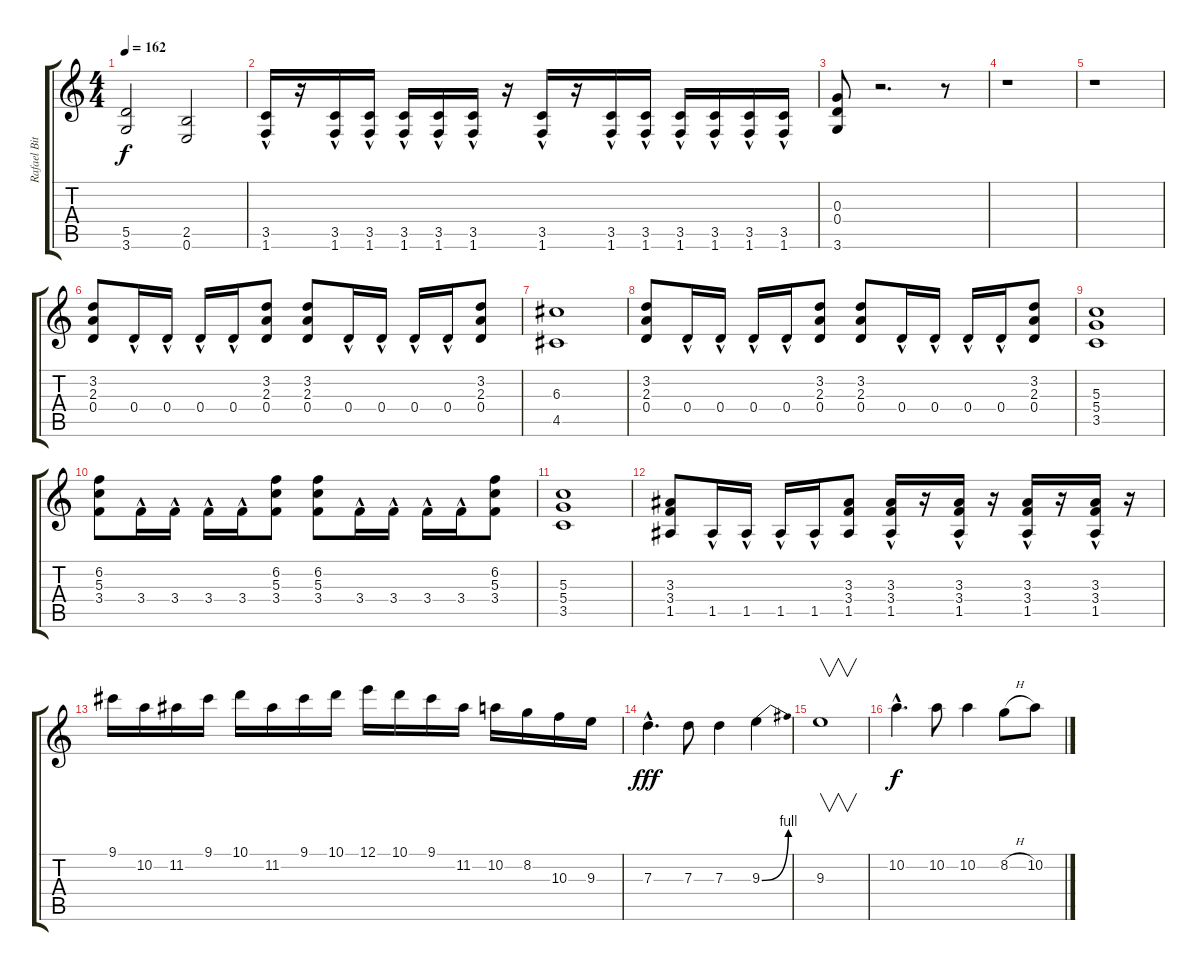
\track ("Rafael Bittencourt" "Rafael Bit") {instrument distortionguitar}
\staff {score tabs}
\tuning (E4 B3 G3 D3 A2 E2) {hide}
\ts (4 4)
\tempo 162
\clef g2
\ks c
(5.5 3.6).2{dy f} (2.5 0.6).2 |
(3.5{hac} 1.6{hac}).16 r.16 (3.5{hac} 1.6{hac}).16 (3.5{hac} 1.6{hac}).16 (3.5{hac} 1.6{hac}).16 (3.5{hac} 1.6{hac}).16 (3.5{hac} 1.6{hac}).16 r.16 (3.5{hac} 1.6{hac}).16 r.16 (3.5{hac} 1.6{hac}).16 (3.5{hac} 1.6{hac}).16 (3.5{hac} 1.6{hac}).16 (3.5{hac} 1.6{hac}).16 (3.5{hac} 1.6{hac}).16 (3.5{hac} 1.6{hac}).16 |
(0.3 0.4 3.6).8 r.2{d} r.8 |
r.1 |
r.1 |
(3.2 2.3 0.4).8 0.4{hac}.16 0.4{hac}.16 0.4{hac}.16 0.4{hac}.16 (3.2 2.3 0.4).8 (3.2 2.3 0.4).8 0.4{hac}.16 0.4{hac}.16 0.4{hac}.16 0.4{hac}.16 (3.2 2.3 0.4).8 |
(6.3 4.5).1 |
(3.2 2.3 0.4).8 0.4{hac}.16 0.4{hac}.16 0.4{hac}.16 0.4{hac}.16 (3.2 2.3 0.4).8 (3.2 2.3 0.4).8 0.4{hac}.16 0.4{hac}.16 0.4{hac}.16 0.4{hac}.16 (3.2 2.3 0.4).8 |
(5.3 5.4 3.5).1 |
(6.2 5.3 3.4).8 3.4{hac}.16 3.4{hac}.16 3.4{hac}.16 3.4{hac}.16 (6.2 5.3 3.4).8 (6.2 5.3 3.4).8 3.4{hac}.16 3.4{hac}.16 3.4{hac}.16 3.4{hac}.16 (6.2 5.3 3.4).8 |
(5.3 5.4 3.5).1 |
(3.3 3.4 1.5).8 1.5{hac}.16 1.5{hac}.16 1.5{hac}.16 1.5{hac}.16 (3.3 3.4 1.5).8 (3.3{hac} 3.4{hac} 1.5{hac}).16 r.16 (3.3{hac} 3.4{hac} 1.5{hac}).16 r.16 (3.3{hac} 3.4{hac} 1.5{hac}).16 r.16 (3.3{hac} 3.4{hac} 1.5{hac}).16 r.16 |
9.1.16 10.2.16 11.2.16 9.1.16 10.1.16 11.2.16 9.1.16 10.1.16 12.1.16 10.1.16 9.1.16 11.2.16 10.2.16 8.2.16 10.3.16 9.3.16 |
7.3{hac}.4{d dy fff volume 16} 7.3.8 7.3.4 9.3{be (bend 0 0 60 4)}.4 |
9.3.1{v} |
10.2{hac}.4{d dy f} 10.2.8 10.2.4 8.2{h}.8 10.2.8
